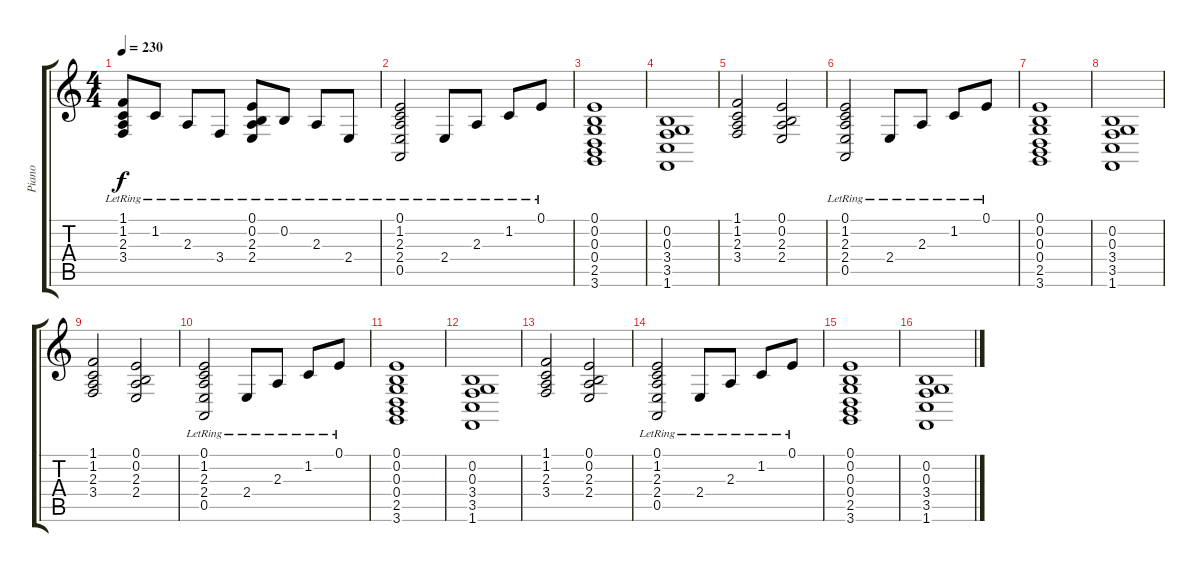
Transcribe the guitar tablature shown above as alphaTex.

\track ("Piano" "Piano") {instrument acousticgrandpiano}
\staff {score tabs}
\tuning (E4 B3 G3 D3 A2 E2) {hide}
\ts (4 4)
\tempo 230
\clef g2
\ks c
(1.1{lr} 1.2{lr} 2.3{lr} 3.4{lr}).8{dy f} 1.2{lr}.8 2.3{lr}.8 3.4{lr}.8 (0.1{lr} 0.2{lr} 2.3{lr} 2.4{lr}).8 0.2{lr}.8 2.3{lr}.8 2.4{lr}.8 |
(0.1{lr} 1.2{lr} 2.3{lr} 2.4{lr} 0.5{lr}).2 2.4{lr}.8 2.3{lr}.8 1.2{lr}.8 0.1{lr}.8 |
(0.1 0.2 0.3 0.4 2.5 3.6).1 |
(0.2 0.3 3.4 3.5 1.6).1 |
(1.1 1.2 2.3 3.4).2 (0.1 0.2 2.3 2.4).2 |
(0.1{lr} 1.2{lr} 2.3{lr} 2.4{lr} 0.5{lr}).2 2.4{lr}.8 2.3{lr}.8 1.2{lr}.8 0.1{lr}.8 |
(0.1 0.2 0.3 0.4 2.5 3.6).1 |
(0.2 0.3 3.4 3.5 1.6).1 |
(1.1 1.2 2.3 3.4).2 (0.1 0.2 2.3 2.4).2 |
(0.1{lr} 1.2{lr} 2.3{lr} 2.4{lr} 0.5{lr}).2 2.4{lr}.8 2.3{lr}.8 1.2{lr}.8 0.1{lr}.8 |
(0.1 0.2 0.3 0.4 2.5 3.6).1 |
(0.2 0.3 3.4 3.5 1.6).1 |
(1.1 1.2 2.3 3.4).2 (0.1 0.2 2.3 2.4).2 |
(0.1{lr} 1.2{lr} 2.3{lr} 2.4{lr} 0.5{lr}).2 2.4{lr}.8 2.3{lr}.8 1.2{lr}.8 0.1{lr}.8 |
(0.1 0.2 0.3 0.4 2.5 3.6).1 |
(0.2 0.3 3.4 3.5 1.6).1
